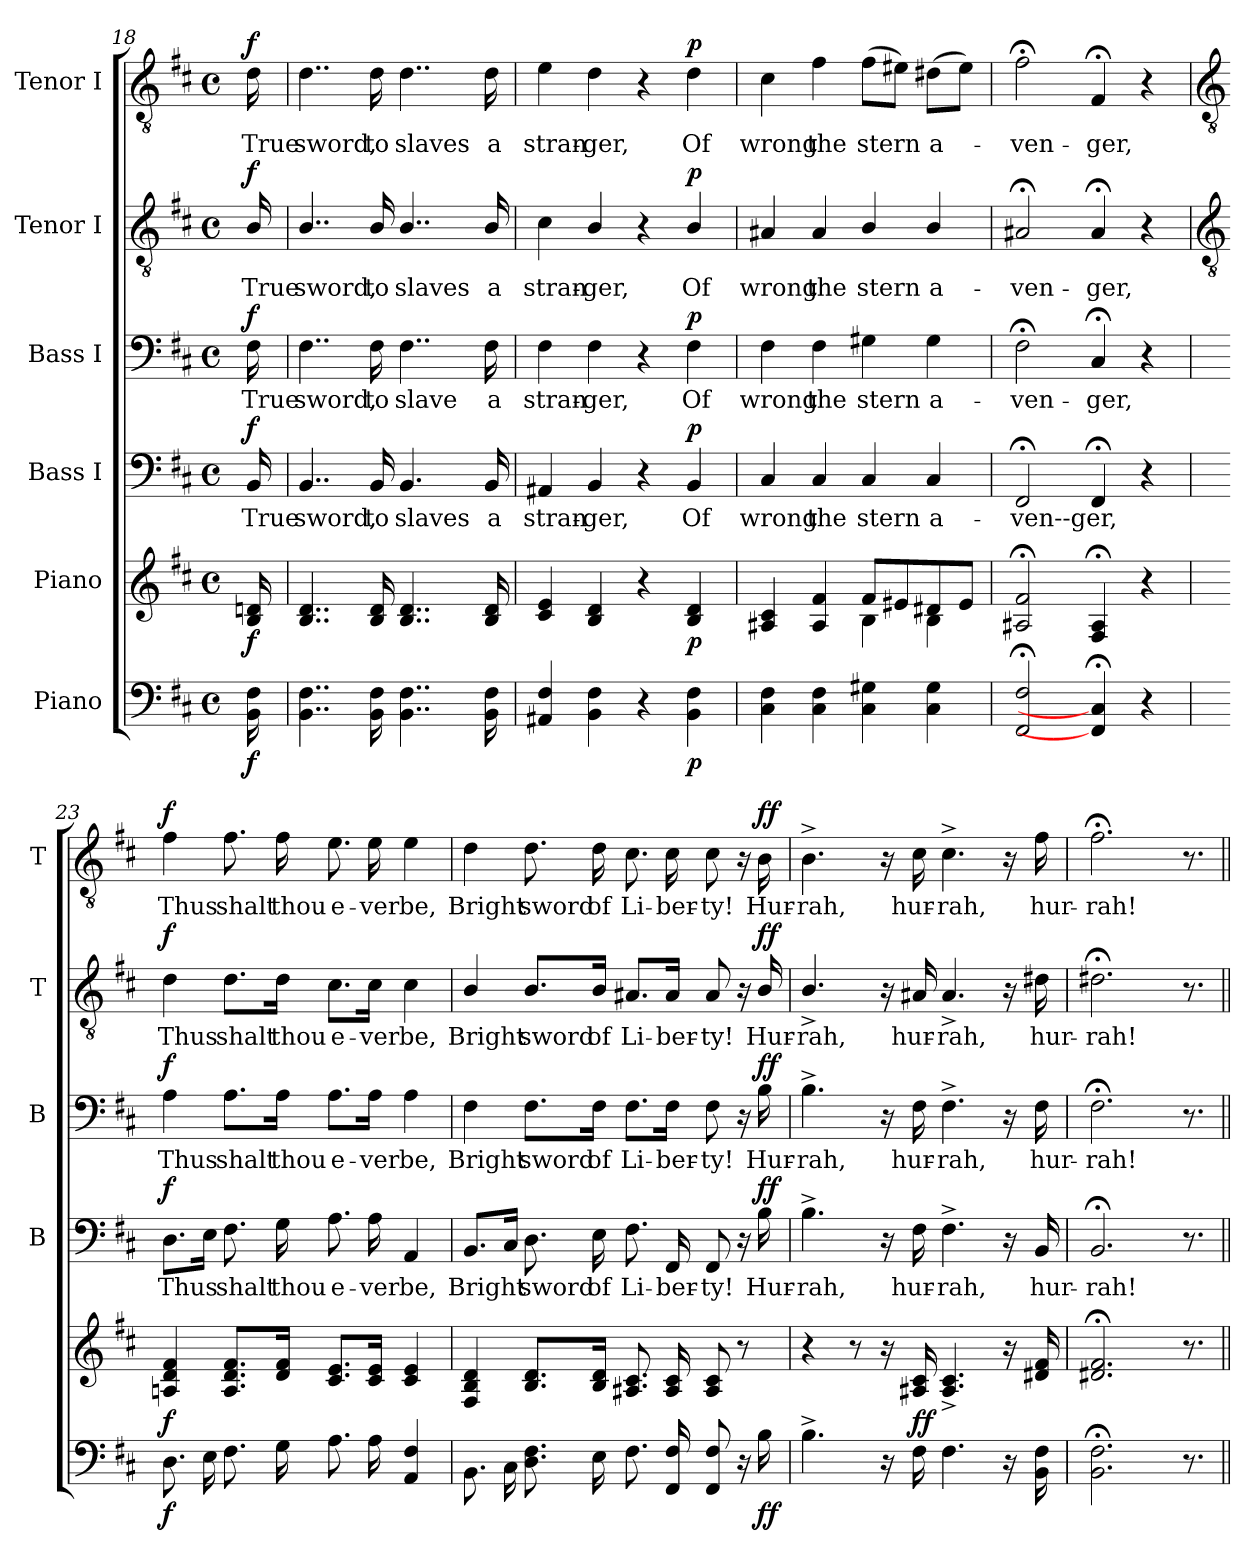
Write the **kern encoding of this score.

**kern	**dynam	**kern	**dynam	**kern	**text	**dynam	**kern	**text	**dynam	**kern	**text	**dynam	**kern	**text	**dynam
*part6	*part6	*part5	*part5	*part4	*part4	*part4	*part3	*part3	*part3	*part2	*part2	*part2	*part1	*part1	*part1
*staff6	*staff6	*staff5	*staff5	*staff4	*staff4	*staff4	*staff3	*staff3	*staff3	*staff2	*staff2	*staff2	*staff1	*staff1	*staff1
*I"Piano	*	*I"Piano	*	*I"Bass I	*	*	*I"Bass I	*	*	*I"Tenor I	*	*	*I"Tenor I	*	*
*	*	*	*	*I'B	*	*	*I'B	*	*	*I'T	*	*	*I'T	*	*
!!LO:LB:g=z
*clefF4	*	*clefG2	*	*clefF4	*	*	*clefF4	*	*	*clefGv2	*	*	*clefGv2	*	*
*k[f#c#]	*	*k[f#c#]	*	*k[f#c#]	*	*	*k[f#c#]	*	*	*k[f#c#]	*	*	*k[f#c#]	*	*
*D:	*	*D:	*	*D:	*	*	*D:	*	*	*D:	*	*	*D:	*	*
*M4/4	*	*M4/4	*	*M4/4	*	*	*M4/4	*	*	*M4/4	*	*	*M4/4	*	*
*met(c)	*	*met(c)	*	*met(c)	*	*	*met(c)	*	*	*met(c)	*	*	*met(c)	*	*
=18	=18	=18	=18	=18	=18	=18	=18	=18	=18	=18	=18	=18	=18	=18	=18
*	*	*^	*	*	*	*	*	*	*	*	*	*	*	*	*
!	!LO:DY:b	!	!	!LO:DY:b	!	!LO:LY:b	!LO:DY:b	!	!LO:LY:b	!LO:DY:b	!	!LO:LY:b	!LO:DY:b	!	!LO:LY:b	!LO:DY:b
16BB 16F#	f	16B 16dn	16ryy	f	16BB	True	f	16F#	True	f	16B/	True	f	16d	True	f
=19	=19	=19	=19	=19	=19	=19	=19	=19	=19	=19	=19	=19	=19	=19	=19	=19
!	!	!	!	!	!	!LO:LY:b	!	!	!LO:LY:b	!	!	!LO:LY:b	!	!	!LO:LY:b	!
4..BB 4..F#	.	4..B 4..d	2ryy	.	4..BB	sword,	.	4..F#	sword,	.	4..B/	sword,	.	4..d	sword,	.
!	!	!	!	!	!	!LO:LY:b	!	!	!LO:LY:b	!	!	!LO:LY:b	!	!	!LO:LY:b	!
16BB 16F#	.	16B 16d	.	.	16BB	to	.	16F#	to	.	16B/	to	.	16d	to	.
!	!	!	!	!	!	!LO:LY:b	!	!	!LO:LY:b	!	!	!LO:LY:b	!	!	!LO:LY:b	!
4..BB 4..F#	.	4..B 4..d	2ryy	.	4.BB	slaves	.	4..F#	slave	.	4..B/	slaves	.	4..d	slaves	.
.	.	.	.	.	16ryy	.	.	.	.	.	.	.	.	.	.	.
!	!	!	!	!	!	!LO:LY:b	!	!	!LO:LY:b	!	!	!LO:LY:b	!	!	!LO:LY:b	!
16BB 16F#	.	16B 16d	.	.	16BB	a	.	16F#	a	.	16B/	a	.	16d	a	.
=20	=20	=20	=20	=20	=20	=20	=20	=20	=20	=20	=20	=20	=20	=20	=20	=20
!	!	!	!	!	!	!LO:LY:b	!	!	!LO:LY:b	!	!	!LO:LY:b	!	!	!LO:LY:b	!
4AA#X 4F#	.	4c# 4e	2ryy	.	4AA#X	stran-	.	4F#	stran-	.	4c#	stran-	.	4e	stran-	.
!	!	!	!	!	!	!LO:LY:b	!	!	!LO:LY:b	!	!	!LO:LY:b	!	!	!LO:LY:b	!
4BB 4F#	.	4B 4d	.	.	4BB	-ger,	.	4F#	-ger,	.	4B/	-ger,	.	4d	-ger,	.
4r	.	4r	2ryy	.	4r	.	.	4r	.	.	4r	.	.	4r	.	.
!	!LO:DY:b	!	!	!LO:DY:b	!	!LO:LY:b	!LO:DY:b	!	!LO:LY:b	!LO:DY:b	!	!LO:LY:b	!LO:DY:b	!	!LO:LY:b	!LO:DY:b
4BB 4F#	p	4B 4d	.	p	4BB	Of	p	4F#	Of	p	4B/	Of	p	4d	Of	p
=21	=21	=21	=21	=21	=21	=21	=21	=21	=21	=21	=21	=21	=21	=21	=21	=21
!	!	!	!	!	!	!LO:LY:b	!	!	!LO:LY:b	!	!	!LO:LY:b	!	!	!LO:LY:b	!
4C# 4F#	.	4A#X 4c#	2ryy	.	4C#	-wrong	.	4F#	wrong	.	4A#X	wrong	.	4c#	wrong	.
!	!	!	!	!	!	!LO:LY:b	!	!	!LO:LY:b	!	!	!LO:LY:b	!	!	!LO:LY:b	!
4C# 4F#	.	4A# 4f#	.	.	4C#	the	.	4F#	the	.	4A#	the	.	4f#	the	.
!	!	!	!	!	!	!LO:LY:b	!	!	!LO:LY:b	!	!	!LO:LY:b	!	!	!LO:LY:b	!
4C# 4G#X	.	8f#L	4B\	.	4C#	stern	.	4G#X	stern	.	4B/	stern	.	(>8f#L	stern	.
.	.	8e#X	.	.	.	.	.	.	.	.	.	.	.	8e#XJ)	.	.
!	!	!	!	!	!	!LO:LY:b	!	!	!LO:LY:b	!	!	!LO:LY:b	!	!	!LO:LY:b	!
4C# 4G#	.	8d#X	4B\	.	4C#	a-	.	4G#	a-	.	4B/	a-	.	(>8d#XL	a-	.
.	.	8e#J	.	.	.	.	.	.	.	.	.	.	.	8e#J)	.	.
=22	=22	=22	=22	=22	=22	=22	=22	=22	=22	=22	=22	=22	=22	=22	=22	=22
!	!	!	!	!	!	!LO:LY:b	!	!	!LO:LY:b	!	!	!LO:LY:b	!	!	!LO:LY:b	!
2FF#; 2F#;	.	2A#X;< 2f#;<	2ryy	.	2FF#;<	ven--ger,	.	2F#;<	-ven-	.	2A#X;<	ven-	.	2f#;<	-ven-	.
!	!	!	!	!	!	!	!	!	!LO:LY:b	!	!	!LO:LY:b	!	!	!LO:LY:b	!
4FF#]; 4C#];	.	4F#;< 4A#;<	2ryy	.	4FF#;<	.	.	4C#;<	-ger,	.	4A#;<	-ger,	.	4F#;<	-ger,	.
4r	.	4r	.	.	4r	.	.	4r	.	.	4r	.	.	4r	.	.
*	*	*v	*v	*	*	*	*	*	*	*	*	*	*	*	*	*
!!LO:LB:g=z
=23	=23	=23	=23	=23	=23	=23	=23	=23	=23	=23	=23	=23	=23	=23	=23
*	*	*	*	*	*	*	*	*	*	*clefGv2	*	*	*clefGv2	*	*
!	!LO:DY:b	!	!LO:DY:b	!	!LO:LY:b	!LO:DY:b	!	!LO:LY:b	!LO:DY:b	!	!LO:LY:b	!LO:DY:b	!	!LO:LY:b	!LO:DY:b
8.D\L	f	4An 4d 4f#	f	8.DL	Thus	f	4A	Thus	f	4d	Thus	f	4f#	Thus	f
16E\L	.	.	.	16EJ	.	.	.	.	.	.	.	.	.	.	.
!	!	!	!	!	!LO:LY:b	!	!	!LO:LY:b	!	!	!LO:LY:b	!	!	!LO:LY:b	!
8.F#\	.	8.A 8.d 8.f#L	.	8.F#	shalt	.	8.A\L	shalt	.	8.d\L	shalt	.	8.f#	shalt	.
!	!	!	!	!	!LO:LY:b	!	!	!LO:LY:b	!	!	!LO:LY:b	!	!	!LO:LY:b	!
16G\J	.	16d 16f#J	.	16G	thou	.	16A\Jk	thou	.	16d\Jk	thou	.	16f#	thou	.
!	!	!	!	!	!LO:LY:b	!	!	!LO:LY:b	!	!	!LO:LY:b	!	!	!LO:LY:b	!
8.A\L	.	8.c# 8.eL	.	8.A	e-	.	8.A\L	e-	.	8.c#\L	e-	.	8.e	e-	.
!	!	!	!	!	!LO:LY:b	!	!	!LO:LY:b	!	!	!LO:LY:b	!	!	!LO:LY:b	!
16A\J	.	16c# 16eJ	.	16A	-ver	.	16A\Jk	-ver	.	16c#\Jk	-ver	.	16e	-ver	.
!	!	!	!	!	!LO:LY:b	!	!	!LO:LY:b	!	!	!LO:LY:b	!	!	!LO:LY:b	!
4AA 4F#	.	4c# 4e	.	4AA	be,	.	4A	be,	.	4c#	be,	.	4e	be,	.
=24	=24	=24	=24	=24	=24	=24	=24	=24	=24	=24	=24	=24	=24	=24	=24
!	!	!	!	!	!LO:LY:b	!	!	!LO:LY:b	!	!	!LO:LY:b	!	!	!LO:LY:b	!
8.BB\L	.	4F# 4B 4d	.	8.BBL	-Bright	.	4F#	Bright	.	4B/	-Bright	.	4d	Bright	.
16C#\L	.	.	.	16C#J	.	.	.	.	.	.	.	.	.	.	.
!	!	!	!	!	!LO:LY:b	!	!	!LO:LY:b	!	!	!LO:LY:b	!	!	!LO:LY:b	!
8.D\ 8.F#\	.	8.B 8.dL	.	8.D\	sword	.	8.F#\L	sword	.	8.B/L	sword	.	8.d	sword	.
!	!	!	!	!	!LO:LY:b	!	!	!LO:LY:b	!	!	!LO:LY:b	!	!	!LO:LY:b	!
16E\J	.	16B 16dJ	.	16E	of	.	16F#\Jk	of	.	16B/Jk	of	.	16d	of	.
!	!	!	!	!	!LO:LY:b	!	!	!LO:LY:b	!	!	!LO:LY:b	!	!	!LO:LY:b	!
8.F#L	.	8.A#X 8.c#L	.	8.F#	Li-	.	8.F#\L	Li-	.	8.A#X/L	Li-	.	8.c#	Li-	.
!	!	!	!	!	!LO:LY:b	!	!	!LO:LY:b	!	!	!LO:LY:b	!	!	!LO:LY:b	!
16FF# 16F#L	.	16A# 16c#L	.	16FF#	-ber-	.	16F#\Jk	-ber-	.	16A#/Jk	-ber-	.	16c#	-ber-	.
!	!	!	!	!	!LO:LY:b	!	!	!LO:LY:b	!	!	!LO:LY:b	!	!	!LO:LY:b	!
8FF# 8F#J	.	8A# 8c#J	.	8FF#	-ty!	.	8F#	-ty!	.	8A#	-ty!	.	8c#	-ty!	.
16r	.	8r	.	16r	.	.	16r	.	.	16r	.	.	16r	.	.
!	!LO:DY:b	!	!	!	!LO:LY:b	!LO:DY:b	!	!LO:LY:b	!LO:DY:b	!	!LO:LY:b	!LO:DY:b	!	!LO:LY:b	!LO:DY:b
16B\	ff	.	.	16B	Hur-	ff	16B	Hur-	ff	16B/	Hur-	ff	16B	Hur-	ff
=25	=25	=25	=25	=25	=25	=25	=25	=25	=25	=25	=25	=25	=25	=25	=25
!	!	!	!	!	!LO:LY:b	!	!	!LO:LY:b	!	!	!LO:LY:b	!	!	!LO:LY:b	!
4.B^	.	4r	.	4.B^	-rah,	.	4.B^	-rah,	.	4.B^/	-rah,	.	4.B^	-rah,	.
.	.	8r	.	.	.	.	.	.	.	.	.	.	.	.	.
16r	.	16r	.	16r	.	.	16r	.	.	16r	.	.	16r	.	.
!	!	!	!LO:DY:b	!	!LO:LY:b	!	!	!LO:LY:b	!	!	!LO:LY:b	!	!	!LO:LY:b	!
16F#\	.	16A#X 16c#	ff	16F#	hur-	.	16F#	hur-	.	16A#X	hur-	.	16c#	hur-	.
!	!	!	!	!	!LO:LY:b	!	!	!LO:LY:b	!	!	!LO:LY:b	!	!	!LO:LY:b	!
4.F#\	.	4.A#^ 4.c#^	.	4.F#^	-rah,	.	4.F#^	-rah,	.	4.A#^	-rah,	.	4.c#^	-rah,	.
16r	.	16r	.	16r	.	.	16r	.	.	16r	.	.	16r	.	.
!	!	!	!	!	!LO:LY:b	!	!	!LO:LY:b	!	!	!LO:LY:b	!	!	!LO:LY:b	!
16BB\ 16F#\	.	16d#X 16f#	.	16BB	hur-	.	16F#	hur-	.	16d#X	hur-	.	16f#	hur-	.
=26	=26	=26	=26	=26	=26	=26	=26	=26	=26	=26	=26	=26	=26	=26	=26
!	!	!	!	!	!LO:LY:b	!	!	!LO:LY:b	!	!	!LO:LY:b	!	!	!LO:LY:b	!
2.BB\; 2.F#\;	.	2.d#X;< 2.f#;<	.	2.BB;<	rah!	.	2.F#;<	-rah!	.	2.d#X;<	rah!	.	2.f#;<	-rah!	.
8.r	.	8.r	.	8.r	.	.	8.r	.	.	8.r	.	.	8.r	.	.
=||	=||	=||	=||	=||	=||	=||	=||	=||	=||	=||	=||	=||	=||	=||	=||
*-	*-	*-	*-	*-	*-	*-	*-	*-	*-	*-	*-	*-	*-	*-	*-
